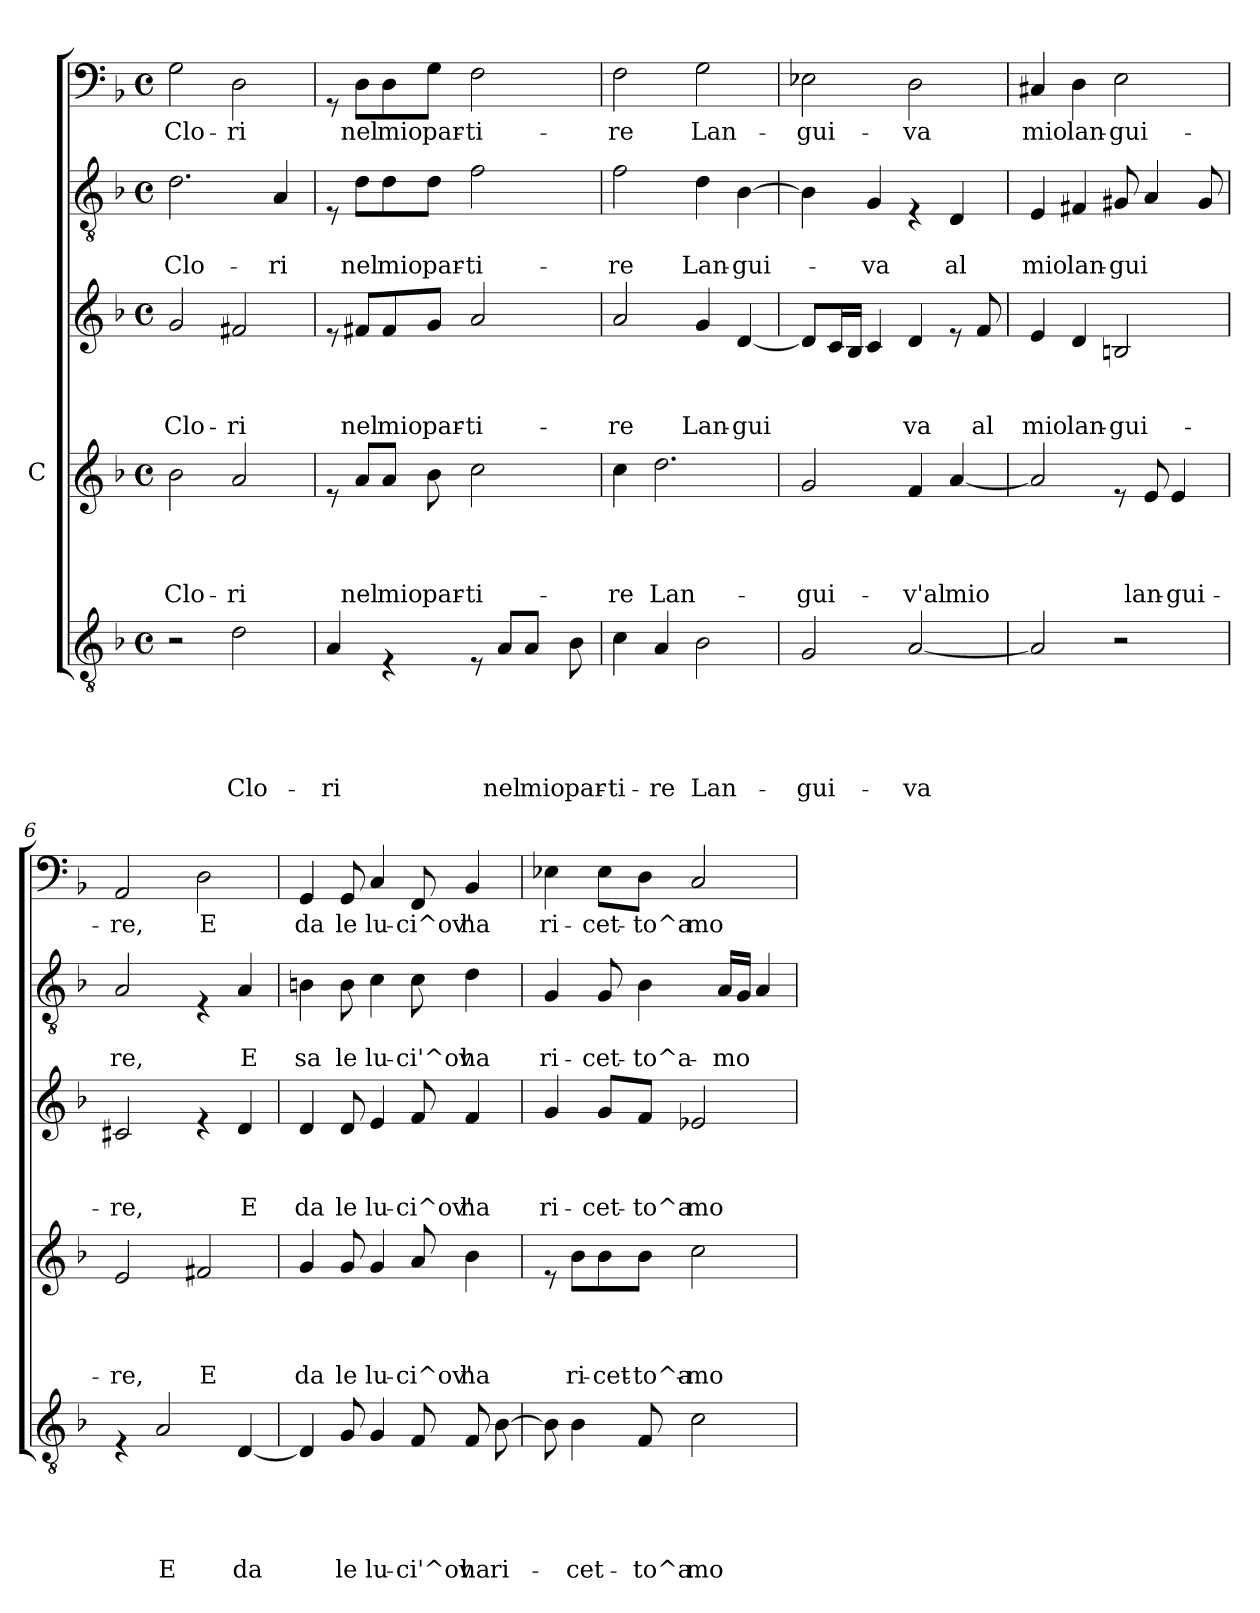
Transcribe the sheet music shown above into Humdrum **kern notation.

**kern	**text	**text	**text	**text	**text	**kern	**text	**text	**text	**text	**kern	**text	**text	**text	**kern	**text	**text	**kern	**text
*part5	*part5	*part5	*part5	*part5	*part5	*part4	*part4	*part4	*part4	*part4	*part3	*part3	*part3	*part3	*part2	*part2	*part2	*part1	*part1
*staff5	*staff5	*staff5	*staff5	*staff5	*staff5	*staff4	*staff4	*staff4	*staff4	*staff4	*staff3	*staff3	*staff3	*staff3	*staff2	*staff2	*staff2	*staff1	*staff1
*	*	*	*	*	*	*I"C	*	*	*	*	*	*	*	*	*	*	*	*	*
*clefGv2	*	*	*	*	*	*clefG2	*	*	*	*	*clefG2	*	*	*	*clefGv2	*	*	*clefF4	*
*k[b-]	*	*	*	*	*	*k[b-]	*	*	*	*	*k[b-]	*	*	*	*k[b-]	*	*	*k[b-]	*
*F:	*	*	*	*	*	*F:	*	*	*	*	*F:	*	*	*	*F:	*	*	*F:	*
*M4/4	*	*	*	*	*	*M4/4	*	*	*	*	*M4/4	*	*	*	*M4/4	*	*	*M4/4	*
*met(c)	*	*	*	*	*	*met(c)	*	*	*	*	*met(c)	*	*	*	*met(c)	*	*	*met(c)	*
=1	=1	=1	=1	=1	=1	=1	=1	=1	=1	=1	=1	=1	=1	=1	=1	=1	=1	=1	=1
!	!	!	!	!	!	!	!	!	!	!LO:LY:b	!	!	!	!LO:LY:b	!	!	!LO:LY:b	!	!LO:LY:b
2r	.	.	.	.	.	2b-\	.	.	.	Clo-	2g/	.	.	Clo-	2.d\	.	Clo-	2G\	Clo-
!	!	!	!	!	!LO:LY:b	!	!	!	!	!LO:LY:b	!	!	!	!LO:LY:b	!	!	!	!	!LO:LY:b
2d\	.	.	.	.	Clo-	2a/	.	.	.	-ri	2f#X/	.	.	-ri	.	.	.	2D\	-ri
!	!	!	!	!	!	!	!	!	!	!	!	!	!	!	!	!	!LO:LY:b	!	!
.	.	.	.	.	.	.	.	.	.	.	.	.	.	.	4A/	.	-ri	.	.
=2	=2	=2	=2	=2	=2	=2	=2	=2	=2	=2	=2	=2	=2	=2	=2	=2	=2	=2	=2
!	!	!	!	!	!LO:LY:b	!	!	!	!	!	!	!	!	!	!	!	!	!	!
4A/	.	.	.	.	-ri	8re	.	.	.	.	8re	.	.	.	8rE	.	.	8rGG	.
!	!	!	!	!	!	!	!	!	!	!LO:LY:b	!	!	!	!LO:LY:b	!	!	!LO:LY:b	!	!LO:LY:b
.	.	.	.	.	.	8a/L	.	.	.	nel	8f#X/L	.	.	nel	8d\L	.	nel	8D\L	nel
!	!	!	!	!	!	!	!	!	!	!LO:LY:b	!	!	!	!LO:LY:b	!	!	!LO:LY:b	!	!LO:LY:b
4rE	.	.	.	.	.	8a/J	.	.	.	mio	8f#/	.	.	mio	8d\	.	mio	8D\	mio
!	!	!	!	!	!	!	!	!	!	!LO:LY:b	!	!	!	!LO:LY:b	!	!	!LO:LY:b	!	!LO:LY:b
.	.	.	.	.	.	8b-\	.	.	.	par-	8g/J	.	.	par-	8d\J	.	par-	8G\J	par-
!	!	!	!	!	!	!	!	!	!	!LO:LY:b	!	!	!	!LO:LY:b	!	!	!LO:LY:b	!	!LO:LY:b
8rE	.	.	.	.	.	2cc\	.	.	.	-ti-	2a/	.	.	-ti-	2f\	.	-ti-	2F\	-ti-
!	!	!	!	!	!LO:LY:b	!	!	!	!	!	!	!	!	!	!	!	!	!	!
8A/L	.	.	.	.	nel	.	.	.	.	.	.	.	.	.	.	.	.	.	.
!	!	!	!	!	!LO:LY:b	!	!	!	!	!	!	!	!	!	!	!	!	!	!
8A/J	.	.	.	.	mio	.	.	.	.	.	.	.	.	.	.	.	.	.	.
!	!	!	!	!	!LO:LY:b	!	!	!	!	!	!	!	!	!	!	!	!	!	!
8B-\	.	.	.	.	par-	.	.	.	.	.	.	.	.	.	.	.	.	.	.
=3	=3	=3	=3	=3	=3	=3	=3	=3	=3	=3	=3	=3	=3	=3	=3	=3	=3	=3	=3
!	!	!	!	!	!LO:LY:b	!	!	!	!	!LO:LY:b	!	!	!	!LO:LY:b	!	!	!LO:LY:b	!	!LO:LY:b
4c\	.	.	.	.	-ti-	4cc\	.	.	.	-re	2a/	.	.	-re	2f\	.	-re	2F\	-re
!	!	!	!	!	!LO:LY:b	!	!	!	!	!LO:LY:b	!	!	!	!	!	!	!	!	!
4A/	.	.	.	.	-re	2.dd\	.	.	.	Lan-	.	.	.	.	.	.	.	.	.
!	!	!	!	!	!LO:LY:b	!	!	!	!	!	!	!	!	!LO:LY:b	!	!	!LO:LY:b	!	!LO:LY:b
2B-\	.	.	.	.	Lan-	.	.	.	.	.	4g/	.	.	Lan-	4d\	.	Lan-	2G\	Lan-
!	!	!	!	!	!	!	!	!	!	!	!	!	!	!LO:LY:b	!	!	!LO:LY:b	!	!
.	.	.	.	.	.	.	.	.	.	.	[<4d/	.	.	-gui	[>4B-\	.	-gui-	.	.
=4	=4	=4	=4	=4	=4	=4	=4	=4	=4	=4	=4	=4	=4	=4	=4	=4	=4	=4	=4
!	!	!	!	!	!LO:LY:b	!	!	!	!	!LO:LY:b	!	!	!	!	!	!	!	!	!LO:LY:b
2G/	.	.	.	.	-gui-	2g/	.	.	.	-gui-	8d/L]	.	.	.	4B-\]	.	.	2E-X\	-gui-
.	.	.	.	.	.	.	.	.	.	.	16c/L	.	.	.	.	.	.	.	.
.	.	.	.	.	.	.	.	.	.	.	16B-/JJ	.	.	.	.	.	.	.	.
!	!	!	!	!	!	!	!	!	!	!	!	!	!	!	!	!	!LO:LY:b	!	!
.	.	.	.	.	.	.	.	.	.	.	4c/	.	.	.	4G/	.	-va	.	.
!	!	!	!	!	!LO:LY:b	!	!	!	!	!LO:LY:b	!	!	!	!LO:LY:b	!	!	!	!	!LO:LY:b
[<2A/	.	.	.	.	-va	4f/	.	.	.	-v'al	4d/	.	.	va	4rE	.	.	2D\	-va
!	!	!	!	!	!	!	!	!	!	!LO:LY:b	!	!	!	!	!	!	!LO:LY:b	!	!
.	.	.	.	.	.	[<4a/	.	.	.	mio	8re	.	.	.	4D/	.	al	.	.
!	!	!	!	!	!	!	!	!	!	!	!	!	!	!LO:LY:b	!	!	!	!	!
.	.	.	.	.	.	.	.	.	.	.	8f/	.	.	al	.	.	.	.	.
!!LO:LB:g=z
=5	=5	=5	=5	=5	=5	=5	=5	=5	=5	=5	=5	=5	=5	=5	=5	=5	=5	=5	=5
!	!	!	!	!	!	!	!	!	!	!	!	!	!	!LO:LY:b	!	!	!LO:LY:b	!	!LO:LY:b
2A/]	.	.	.	.	.	2a/]	.	.	.	.	4e/	.	.	mio	4E/	.	mio	4C#X/	mio
!	!	!	!	!	!	!	!	!	!	!	!	!	!	!LO:LY:b	!	!	!LO:LY:b	!	!LO:LY:b
.	.	.	.	.	.	.	.	.	.	.	4d/	.	.	lan-	4F#X/	.	lan-	4D\	lan-
!	!	!	!	!	!	!	!	!	!	!	!	!	!	!LO:LY:b	!	!	!LO:LY:b	!	!LO:LY:b
2r	.	.	.	.	.	8re	.	.	.	.	2Bn/	.	.	-gui-	8G#X/	.	-gui	2E\	-gui-
!	!	!	!	!	!	!	!	!	!	!LO:LY:b	!	!	!	!	!	!	!	!	!
.	.	.	.	.	.	8e/	.	.	.	lan-	.	.	.	.	4A/	.	.	.	.
!	!	!	!	!	!	!	!	!	!	!LO:LY:b	!	!	!	!	!	!	!	!	!
.	.	.	.	.	.	4e/	.	.	.	-gui-	.	.	.	.	.	.	.	.	.
.	.	.	.	.	.	.	.	.	.	.	.	.	.	.	8G#/	.	.	.	.
=6	=6	=6	=6	=6	=6	=6	=6	=6	=6	=6	=6	=6	=6	=6	=6	=6	=6	=6	=6
!	!	!	!	!	!	!	!	!	!	!LO:LY:b	!	!	!	!LO:LY:b	!	!	!LO:LY:b	!	!LO:LY:b
4rE	.	.	.	.	.	2e/	.	.	.	-re,	2c#X/	.	.	-re,	2A/	.	re,	2AA/	-re,
!	!	!	!	!	!LO:LY:b	!	!	!	!	!	!	!	!	!	!	!	!	!	!
2A/	.	.	.	.	E	.	.	.	.	.	.	.	.	.	.	.	.	.	.
!	!	!	!	!	!	!	!	!	!	!LO:LY:b	!	!	!	!	!	!	!	!	!LO:LY:b
.	.	.	.	.	.	2f#X/	.	.	.	E	4re	.	.	.	4rE	.	.	2D\	E
!	!	!	!	!	!LO:LY:b	!	!	!	!	!	!	!	!	!LO:LY:b	!	!	!LO:LY:b	!	!
[<4D/	.	.	.	.	da	.	.	.	.	.	4d/	.	.	E	4A/	.	E	.	.
=7	=7	=7	=7	=7	=7	=7	=7	=7	=7	=7	=7	=7	=7	=7	=7	=7	=7	=7	=7
!	!	!	!	!	!	!	!	!	!	!LO:LY:b	!	!	!	!LO:LY:b	!	!	!LO:LY:b	!	!LO:LY:b
4D/]	.	.	.	.	.	4g/	.	.	.	da	4d/	.	.	da	4Bn\	.	sa	4GG/	da
!	!	!	!	!	!LO:LY:b	!	!	!	!	!LO:LY:b	!	!	!	!LO:LY:b	!	!	!LO:LY:b	!	!LO:LY:b
8G/	.	.	.	.	le	8g/	.	.	.	le	8d/	.	.	le	8B\	.	le	8GG/	le
!	!	!	!	!	!LO:LY:b	!	!	!	!	!LO:LY:b	!	!	!	!LO:LY:b	!	!	!LO:LY:b	!	!LO:LY:b
4G/	.	.	.	.	lu-	4g/	.	.	.	lu-	4e/	.	.	lu-	4c\	.	lu-	4C/	lu-
!	!	!	!	!	!LO:LY:b	!	!	!	!	!LO:LY:b	!	!	!	!LO:LY:b	!	!	!LO:LY:b	!	!LO:LY:b
8F/	.	.	.	.	-ci'^ov	8a/	.	.	.	-ci^ov'	8f/	.	.	-ci^ov'	8c\	.	-ci'^ov	8FF/	-ci^ov'
!	!	!	!	!	!LO:LY:b	!	!	!	!	!LO:LY:b	!	!	!	!LO:LY:b	!	!	!LO:LY:b	!	!LO:LY:b
8F/	.	.	.	.	ha	4b-\	.	.	.	ha	4f/	.	.	ha	4d\	.	ha	4BB-/	ha
!	!	!	!	!	!LO:LY:b	!	!	!	!	!	!	!	!	!	!	!	!	!	!
[>8B-\	.	.	.	.	ri-	.	.	.	.	.	.	.	.	.	.	.	.	.	.
=8	=8	=8	=8	=8	=8	=8	=8	=8	=8	=8	=8	=8	=8	=8	=8	=8	=8	=8	=8
!	!	!	!	!	!	!	!	!	!	!	!	!	!	!LO:LY:b	!	!	!LO:LY:b	!	!LO:LY:b
8B-\]	.	.	.	.	.	8re	.	.	.	.	4g/	.	.	ri-	4G/	.	ri-	4E-X\	ri-
!	!	!	!	!	!LO:LY:b	!	!	!	!	!LO:LY:b	!	!	!	!	!	!	!	!	!
4B-\	.	.	.	.	-cet-	8b-\L	.	.	.	ri-	.	.	.	.	.	.	.	.	.
!	!	!	!	!	!	!	!	!	!	!LO:LY:b	!	!	!	!LO:LY:b	!	!	!LO:LY:b	!	!LO:LY:b
.	.	.	.	.	.	8b-\	.	.	.	-cet-	8g/L	.	.	-cet-	8G/	.	-cet-	8E-\L	-cet-
!	!	!	!	!	!LO:LY:b	!	!	!	!	!LO:LY:b	!	!	!	!LO:LY:b	!	!	!LO:LY:b	!	!LO:LY:b
8F/	.	.	.	.	-to^a	8b-\J	.	.	.	-to^a-	8f/J	.	.	-to^a	4B-\	.	-to^a-	8D\J	-to^a
!	!	!	!	!	!LO:LY:b	!	!	!	!	!LO:LY:b	!	!	!	!LO:LY:b	!	!	!	!	!LO:LY:b
2c\	.	.	.	.	mo-	2cc\	.	.	.	-mo-	2e-X/	.	.	mo-	.	.	.	2C/	mo-
!	!	!	!	!	!	!	!	!	!	!	!	!	!	!	!	!	!LO:LY:b	!	!
.	.	.	.	.	.	.	.	.	.	.	.	.	.	.	16A/LL	.	-mo	.	.
.	.	.	.	.	.	.	.	.	.	.	.	.	.	.	16G/JJ	.	.	.	.
.	.	.	.	.	.	.	.	.	.	.	.	.	.	.	4A/	.	.	.	.
=	=	=	=	=	=	=	=	=	=	=	=	=	=	=	=	=	=	=	=
*-	*-	*-	*-	*-	*-	*-	*-	*-	*-	*-	*-	*-	*-	*-	*-	*-	*-	*-	*-
